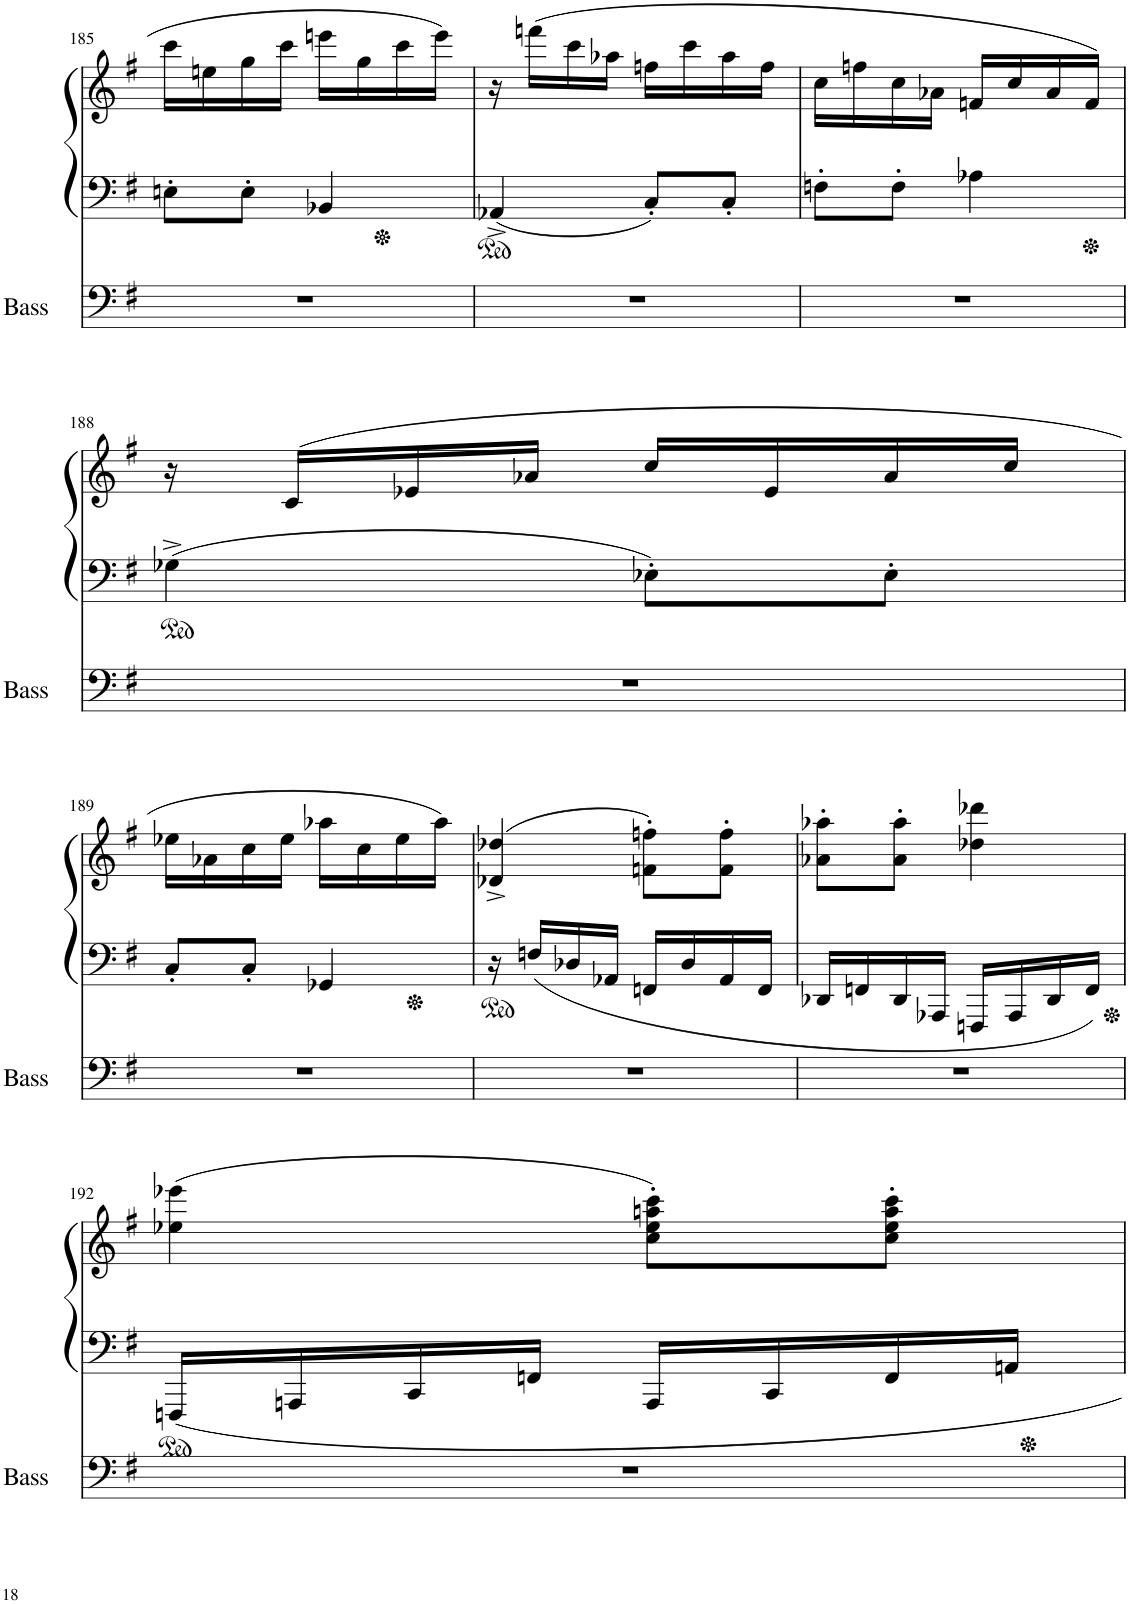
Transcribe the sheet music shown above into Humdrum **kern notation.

**kern	**kern	**kern
*part2	*part1	*part1
*staff3	*staff2	*staff1
*I"Acoustic Bass	*I"Piano	*
*I'Bass	*I'Pno	*
!!LO:PB:g=z
*clefF4	*clefF4	*clefG2
*Trd7c12	*	*
*k[f#]	*k[f#]	*k[f#]
*M2/4	*M2/4	*M2/4
=185	=185	=185
2r	8En'\L	16ccc\LL
.	.	16een\
.	8E'\J	16gg\
.	.	16ccc\JJ
.	4BB-X/	16eeen\LL
.	.	16gg\
.	.	16ccc\
.	.	16eee\JJ
=186	=186	=186
2r	4AA-X^/	16r
.	.	(16fffn\LL
.	.	16ccc\
.	.	16aa-X\JJ
.	8C'/L	16ffn\LL
.	.	16ccc\
.	8C'/J	16aa-\
.	.	16ff\JJ
=187	=187	=187
2r	8Fn'\L	16cc\LL
.	.	16ffn\
.	8F'\J	16cc\
.	.	16a-X\JJ
.	4A-X\	16fn/LL
.	.	16cc/
.	.	16a-/
.	.	16f/JJ)
!!LO:LB:g=z
=188	=188	=188
2r	4G-X^\	16r
.	.	(16c/LL
.	.	16e-X/
.	.	16a-X/JJ
.	8E-X'\L	16cc/LL
.	.	16e-/
.	8E-'\J	16a-/
.	.	16cc/JJ
!!LO:LB:g=z
=189	=189	=189
2r	8C'/L	16ee-X\LL
.	.	16a-X\
.	8C'/J	16cc\
.	.	16ee-\JJ
.	4GG-X/	16aa-X\LL
.	.	16cc\
.	.	16ee-\
.	.	16aa-\JJ)
=190	=190	=190
2r	16r	(4d-X/^ 4dd-X/^
.	16Fn/LL	.
.	16D-X/	.
.	16AA-X/JJ	.
.	16FFn/LL	8fn\' 8ffn\'L)
.	16D-/	.
.	16AA-/	8f\' 8ff\'J
.	16FF/JJ	.
=191	=191	=191
2r	16DD-X/LL	8a-X\' 8aa-X\'L
.	16FFn/	.
.	16DD-/	8a-\' 8aa-\'J
.	16AAA-X/JJ	.
.	16FFFn/LL	4dd-X\ 4ddd-X\
.	16AAA-/	.
.	16DD-/	.
.	16FF/JJ	.
!!LO:LB:g=z
=192	=192	=192
2r	16FFFn/LL	(4ee-X\ 4eee-X\
.	16AAAn/	.
.	16CC/	.
.	16FFn/JJ	.
.	16AAA/LL	8cc\' 8ee-\' 8aan\' 8ccc\'L)
.	16CC/	.
.	16FF/	8cc\' 8ee-\' 8aa\' 8ccc\'J
.	16AAn/JJ	.
=	=	=
*-	*-	*-
